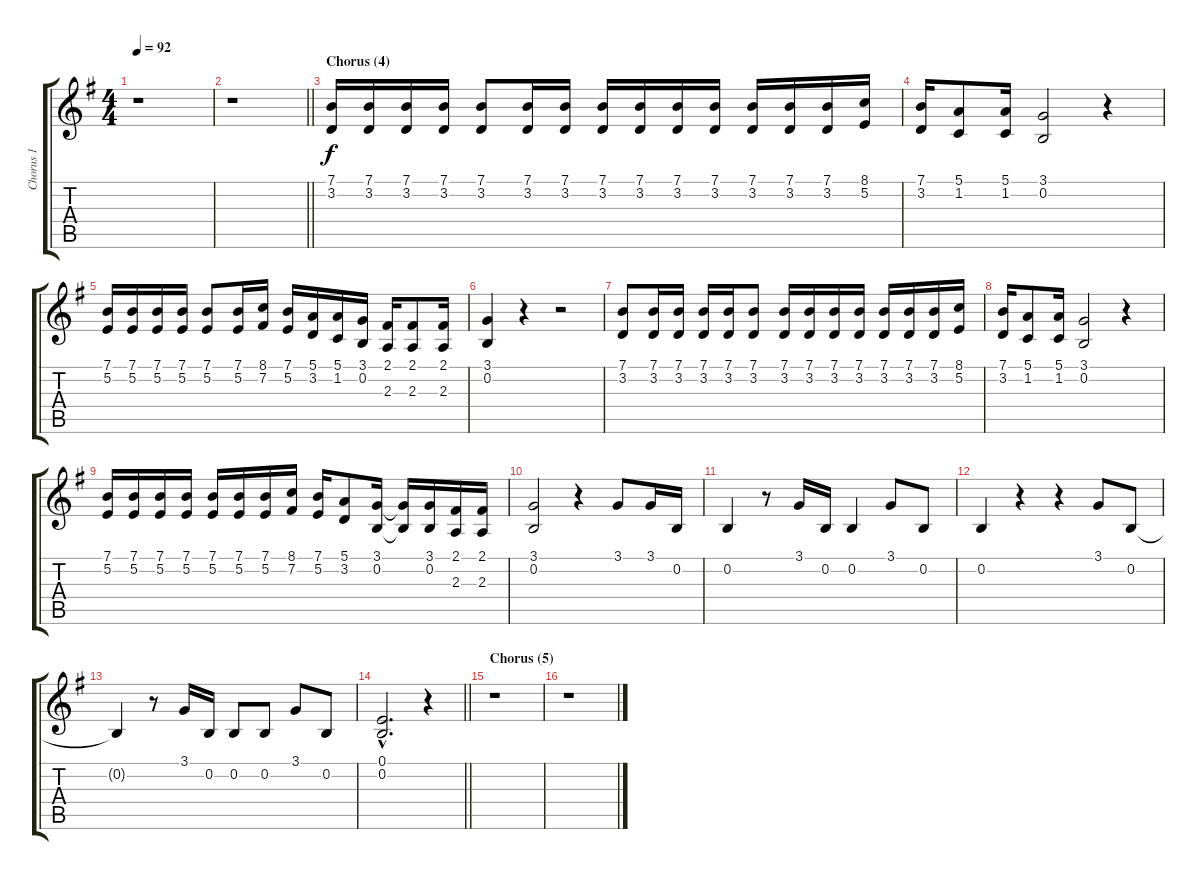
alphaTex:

\track ("Chorus 1" "Chorus 1") {instrument sopranosax}
\staff {score tabs}
\tuning (E4 B3 G3 D3 A2 E2) {hide}
\ts (4 4)
\tempo 92
\clef g2
\ks g
r.1{dy f} |
\barLineRight lightlight
r.1 |
\section ("" "Chorus (4)")
(7.1 3.2).16 (7.1 3.2).16 (7.1 3.2).16 (7.1 3.2).16 (7.1 3.2).8 (7.1 3.2).16 (7.1 3.2).16 (7.1 3.2).16 (7.1 3.2).16 (7.1 3.2).16 (7.1 3.2).16 (7.1 3.2).16 (7.1 3.2).16 (7.1 3.2).16 (8.1 5.2).16 |
(7.1 3.2).16 (5.1 1.2).8 (5.1 1.2).16 (3.1 0.2).2 r.4 |
(7.1 5.2).16 (7.1 5.2).16 (7.1 5.2).16 (7.1 5.2).16 (7.1 5.2).8 (7.1 5.2).16 (8.1 7.2).16 (7.1 5.2).16 (5.1 3.2).16 (5.1 1.2).16 (3.1 0.2).16 (2.1 2.3).16 (2.1 2.3).8 (2.1 2.3).16 |
(3.1 0.2).4 r.4 r.2 |
(7.1 3.2).8 (7.1 3.2).16 (7.1 3.2).16 (7.1 3.2).16 (7.1 3.2).16 (7.1 3.2).8 (7.1 3.2).16 (7.1 3.2).16 (7.1 3.2).16 (7.1 3.2).16 (7.1 3.2).16 (7.1 3.2).16 (7.1 3.2).16 (8.1 5.2).16 |
(7.1 3.2).16 (5.1 1.2).8 (5.1 1.2).16 (3.1 0.2).2 r.4 |
(7.1 5.2).16 (7.1 5.2).16 (7.1 5.2).16 (7.1 5.2).16 (7.1 5.2).16 (7.1 5.2).16 (7.1 5.2).16 (8.1 7.2).16 (7.1 5.2).16 (5.1 3.2).8 (3.1 0.2).16 (3.1{t} 0.2{t}).16 (3.1 0.2).16 (2.1 2.3).16 (2.1 2.3).16 |
(3.1 0.2).2 r.4 3.1.8 3.1.16 0.2.16 |
0.2.4 r.8 3.1.16 0.2.16 0.2.4 3.1.8 0.2.8 |
0.2.4 r.4 r.4 3.1.8 0.2.8 |
0.2{t}.4 r.8 3.1.16 0.2.16 0.2.8 0.2.8 3.1.8 0.2.8 |
\barLineRight lightlight
(0.1{hac} 0.2{hac}).2{d} r.4 |
\section ("" "Chorus (5)")
r.1 |
r.1
